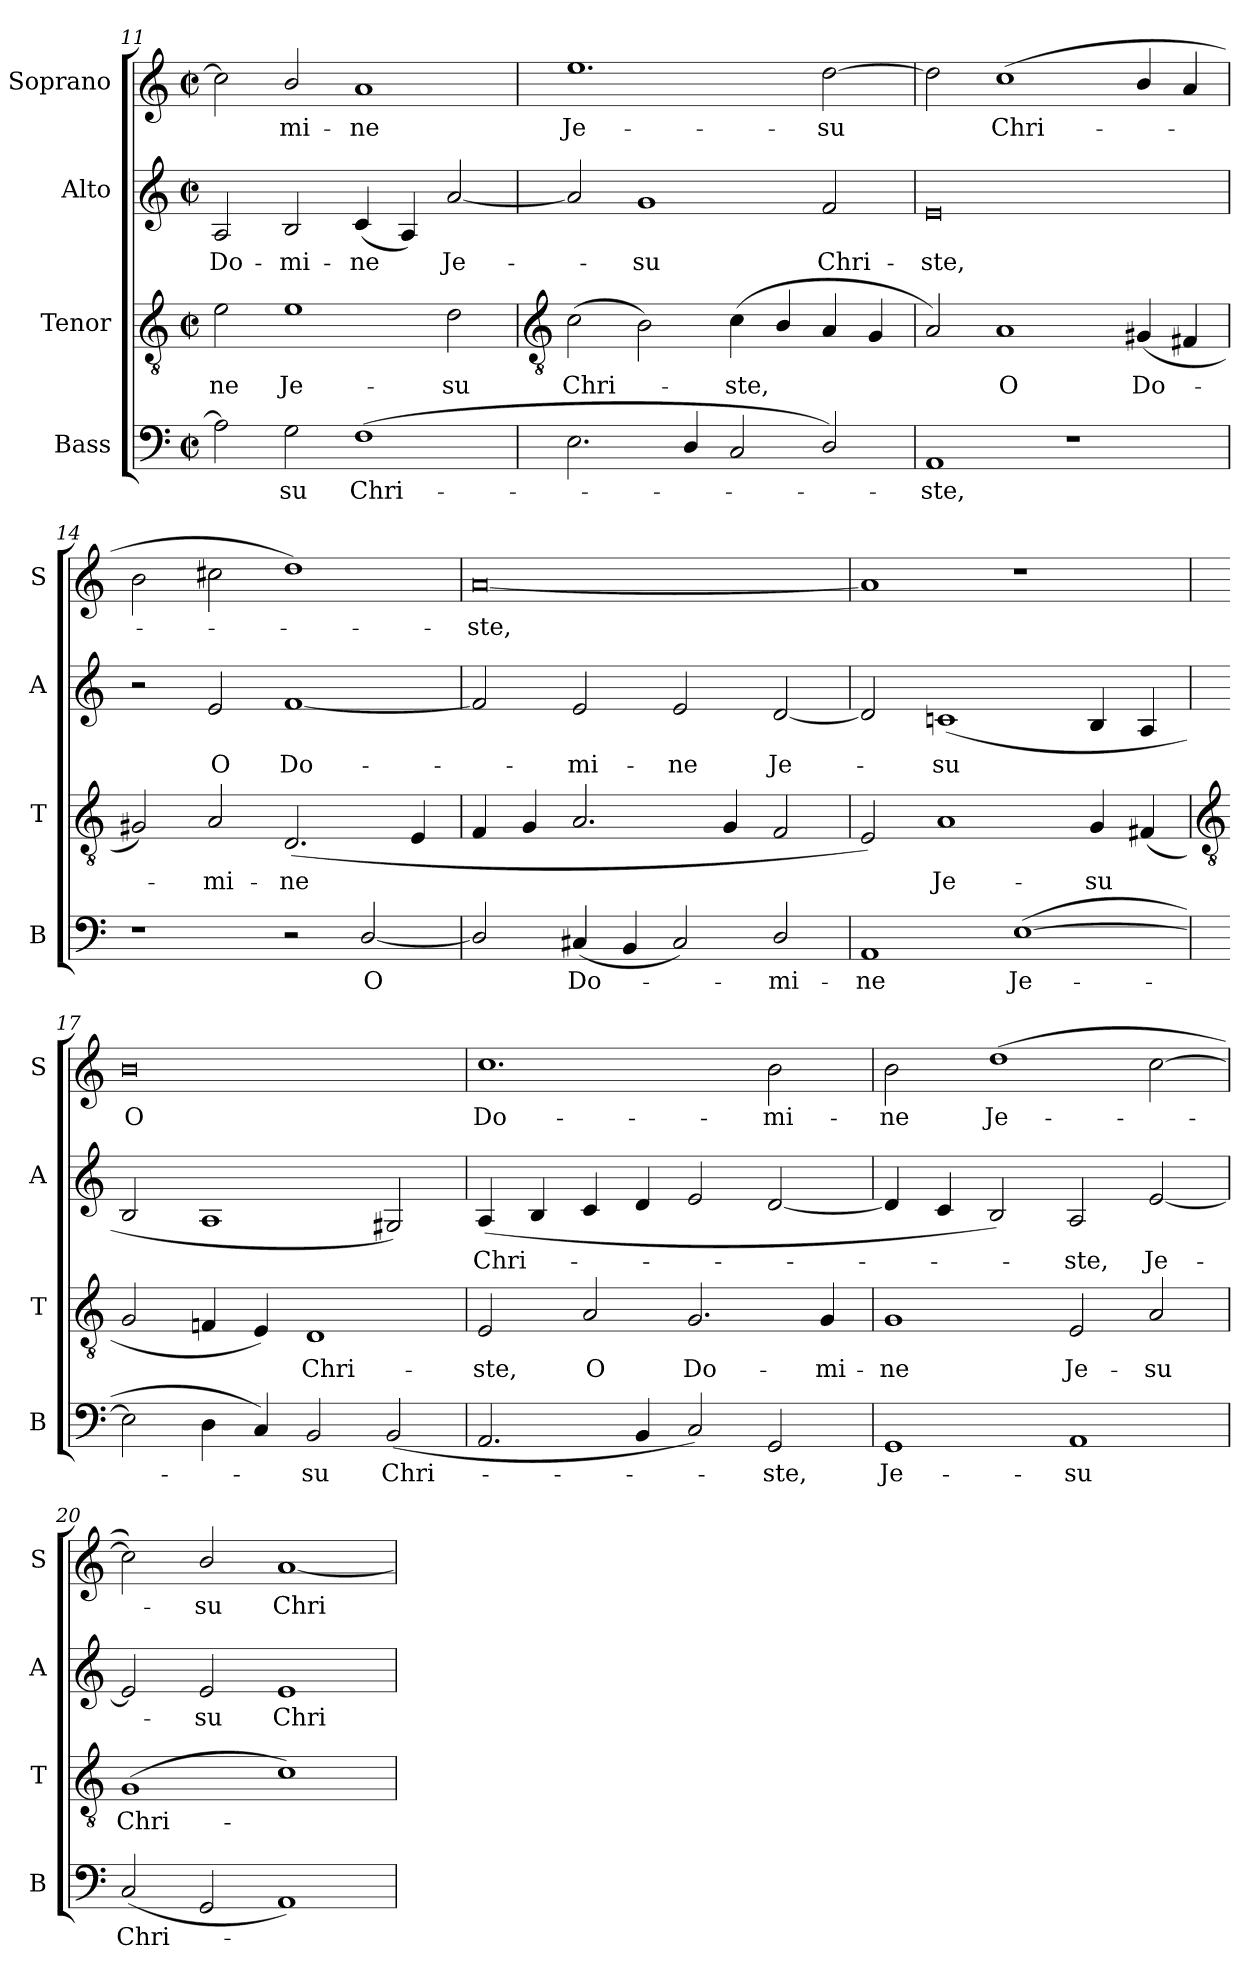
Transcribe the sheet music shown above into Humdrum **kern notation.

**kern	**text	**kern	**text	**kern	**text	**kern	**text
*part4	*part4	*part3	*part3	*part2	*part2	*part1	*part1
*staff4	*staff4	*staff3	*staff3	*staff2	*staff2	*staff1	*staff1
*I"Bass	*	*I"Tenor	*	*I"Alto	*	*I"Soprano	*
*I'B	*	*I'T	*	*I'A	*	*I'S	*
*clefF4	*	*clefGv2	*	*clefG2	*	*clefG2	*
*k[]	*	*k[]	*	*k[]	*	*k[]	*
*C:	*	*C:	*	*C:	*	*C:	*
*M4/2	*	*M4/2	*	*M4/2	*	*M4/2	*
*met(c|)	*	*met(c|)	*	*met(c|)	*	*met(c|)	*
=11	=11	=11	=11	=11	=11	=11	=11
!	!	!	!LO:LY:b	!	!LO:LY:b	!	!
2A]	.	2e	-ne	2A	Do-	2cc]	.
!	!LO:LY:b	!	!LO:LY:b	!	!LO:LY:b	!	!LO:LY:b
2G	su	1e	Je-	2B	-mi-	2b/	mi-
!	!LO:LY:b	!	!	!	!LO:LY:b	!	!LO:LY:b
(<1F	Chri-	.	.	(<4c	-ne	1a	-ne
.	.	.	.	4A)	.	.	.
!	!	!	!LO:LY:b	!	!LO:LY:b	!	!
.	.	2d	-su	[2a	Je-	.	.
!!LO:LB:g=z
=12	=12	=12	=12	=12	=12	=12	=12
*	*	*clefGv2	*	*	*	*	*
!	!	!	!LO:LY:b	!	!	!	!LO:LY:b
2.E	.	(>2c	Chri-	2a]	.	1.ee	Je-
!	!	!	!	!	!LO:LY:b	!	!
.	.	2B)	.	1g	su	.	.
4D/	.	.	.	.	.	.	.
!	!	!	!LO:LY:b	!	!	!	!
2C	.	(<4c	ste,	.	.	.	.
.	.	4B/	.	.	.	.	.
!	!	!	!	!	!LO:LY:b	!	!LO:LY:b
2D/)	.	4A	.	2f	Chri-	[2dd	-su
.	.	4G	.	.	.	.	.
=13	=13	=13	=13	=13	=13	=13	=13
!	!LO:LY:b	!	!	!	!LO:LY:b	!	!
1AA	ste,	2A)	.	0e	-ste,	2dd]	.
!	!	!	!LO:LY:b	!	!	!	!LO:LY:b
.	.	1A	O	.	.	(>1cc	Chri-
1r	.	.	.	.	.	.	.
!	!	!	!LO:LY:b	!	!	!	!
.	.	(<4G#X	Do-	.	.	4b/	.
.	.	4F#X	.	.	.	4a	.
=14	=14	=14	=14	=14	=14	=14	=14
1r	.	2G#X)	.	2r	.	2b	.
!	!	!	!LO:LY:b	!	!LO:LY:b	!	!
.	.	2A	mi-	2e	O	2cc#X	.
!	!	!	!LO:LY:b	!	!LO:LY:b	!	!
2r	.	(<2.D	-ne	[1f	Do-	1dd)	.
!	!LO:LY:b	!	!	!	!	!	!
[2D/	O	.	.	.	.	.	.
.	.	4E	.	.	.	.	.
=15	=15	=15	=15	=15	=15	=15	=15
!	!	!	!	!	!	!	!LO:LY:b
2D/]	.	4F	.	2f]	.	[0a	ste,
.	.	4G	.	.	.	.	.
!	!LO:LY:b	!	!	!	!LO:LY:b	!	!
(<4C#X	Do-	2.A	.	2e	mi-	.	.
4BB	.	.	.	.	.	.	.
!	!	!	!	!	!LO:LY:b	!	!
2C#)	.	.	.	2e	-ne	.	.
.	.	4G	.	.	.	.	.
!	!LO:LY:b	!	!	!	!LO:LY:b	!	!
2D/	mi-	2F	.	[2d	Je-	.	.
=16	=16	=16	=16	=16	=16	=16	=16
!	!LO:LY:b	!	!	!	!	!	!
1AA	-ne	2E)	.	2d]	.	1a]	.
!	!	!	!LO:LY:b	!	!LO:LY:b	!	!
.	.	1A	Je-	(<1cn	su	.	.
!	!LO:LY:b	!	!	!	!	!	!
(>[1E	Je-	.	.	.	.	1r	.
!	!	!	!LO:LY:b	!	!	!	!
.	.	4G	-su	4B	.	.	.
.	.	(<4F#X	.	4A	.	.	.
!!LO:LB:g=z
=17	=17	=17	=17	=17	=17	=17	=17
*	*	*clefGv2	*	*	*	*	*
!	!	!	!	!	!	!	!LO:LY:b
2E]	.	2G	.	2B	.	0b	O
4D\	.	4Fn	.	1A	.	.	.
4C)	.	4E)	.	.	.	.	.
!	!LO:LY:b	!	!LO:LY:b	!	!	!	!
2BB	su	1D	Chri-	.	.	.	.
!	!LO:LY:b	!	!	!	!	!	!
(<2BB	Chri-	.	.	2G#X)	.	.	.
=18	=18	=18	=18	=18	=18	=18	=18
!	!	!	!LO:LY:b	!	!LO:LY:b	!	!LO:LY:b
2.AA	.	2E	-ste,	(<4A	Chri-	1.cc	Do-
.	.	.	.	4B	.	.	.
!	!	!	!LO:LY:b	!	!	!	!
.	.	2A	O	4c	.	.	.
4BB	.	.	.	4d	.	.	.
!	!	!	!LO:LY:b	!	!	!	!
2C)	.	2.G	Do-	2e	.	.	.
!	!LO:LY:b	!	!	!	!	!	!LO:LY:b
2GG	ste,	.	.	[2d	.	2b	-mi-
!	!	!	!LO:LY:b	!	!	!	!
.	.	4G	-mi-	.	.	.	.
=19	=19	=19	=19	=19	=19	=19	=19
!	!LO:LY:b	!	!LO:LY:b	!	!	!	!LO:LY:b
1GG	Je-	1G	-ne	4d]	.	2b	-ne
.	.	.	.	4c	.	.	.
!	!	!	!	!	!	!	!LO:LY:b
.	.	.	.	2B)	.	(>1dd	Je-
!	!LO:LY:b	!	!LO:LY:b	!	!LO:LY:b	!	!
1AA	-su	2E	Je-	2A	ste,	.	.
!	!	!	!LO:LY:b	!	!LO:LY:b	!	!
.	.	2A	-su	[2e	Je-	[2cc	.
=20	=20	=20	=20	=20	=20	=20	=20
!	!LO:LY:b	!	!LO:LY:b	!	!	!	!
(<2C	Chri-	(<1G	Chri-	2e]	.	2cc])	.
!	!	!	!	!	!LO:LY:b	!	!LO:LY:b
2GG	.	.	.	2e	su	2b/	su
!	!	!	!	!	!LO:LY:b	!	!LO:LY:b
1AA)	.	1c)	.	1e	Chri-	[1a	Chri-
=	=	=	=	=	=	=	=
*-	*-	*-	*-	*-	*-	*-	*-
